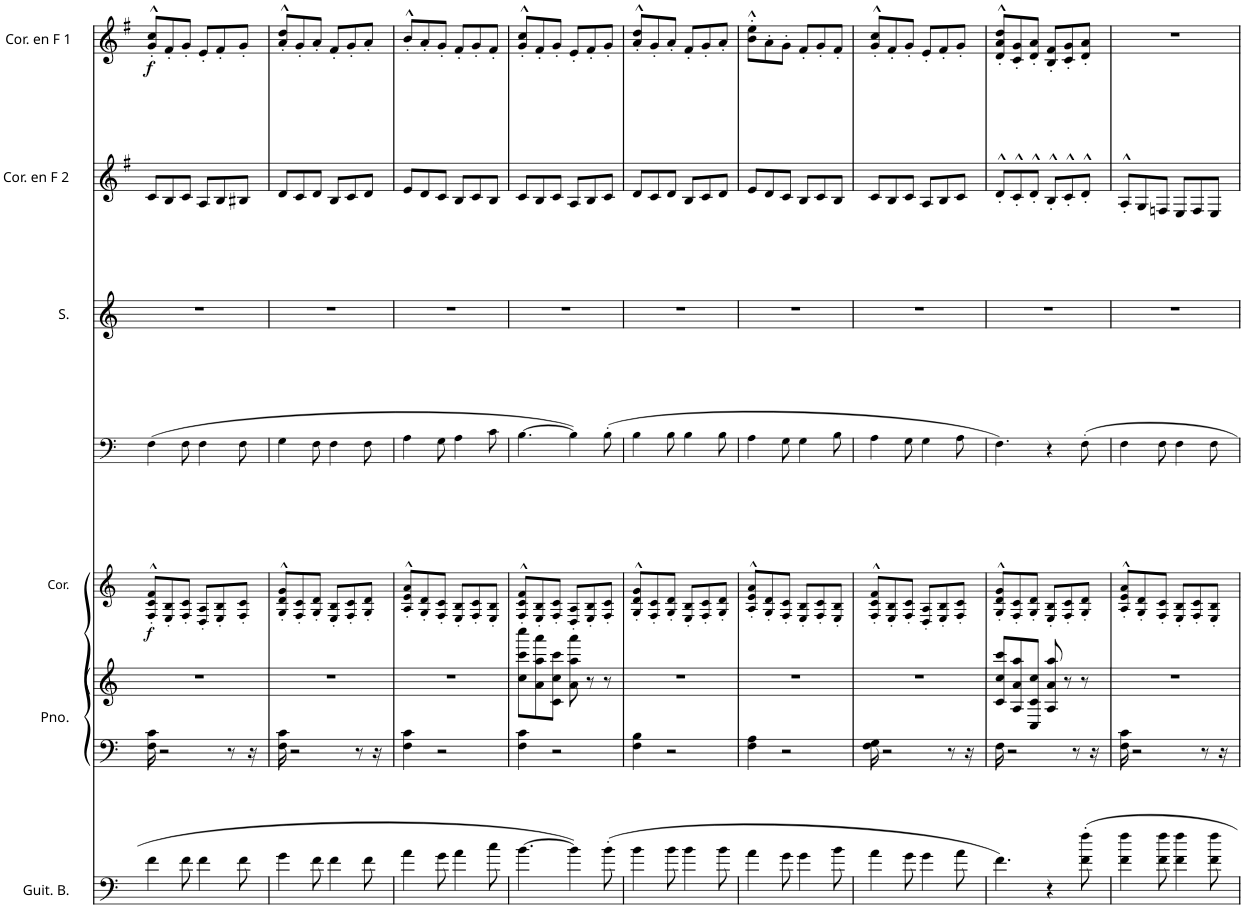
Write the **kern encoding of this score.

**kern	**kern	**kern	**kern	**dynam	**kern	**kern	**kern	**kern	**dynam
*part7	*part6	*part6	*part5	*part5	*part4	*part3	*part2	*part1	*part1
*staff8	*staff7	*staff6	*staff5	*staff5	*staff4	*staff3	*staff2	*staff1	*staff1
*I"Bajo eléctrico	*I"Piano	*	*I"Trompa	*	*I"Banjo	*I"Soprano	*I"Trompa en F 2	*I"Trompa en F 1	*
*	*I'Pno.	*	*	*	*I'Bjo	*I'S.	*	*	*
!!LO:PB:g=z
*clefF4	*clefF4	*clefG2	*clefG2	*	*clefF4	*clefG2	*clefG2	*clefG2	*
*Trd7c12	*	*	*Trd4c7	*	*Trd7c12	*	*Trd4c7	*Trd4c7	*
*k[]	*k[]	*k[]	*k[]	*	*k[]	*k[]	*k[f#]	*k[f#]	*
*M6/8	*M6/8	*M6/8	*M6/8	*	*M6/8	*M6/8	*M6/8	*M6/8	*
=18	=18	=18	=18	=18	=18	=18	=18	=18	=18
!	!	!	!	!LO:DY:b	!	!	!	!	!LO:DY:b
4f\	16F\ 16c\	2.r	8F/'^^ 8c/'^^ 8f/'^^L	f	(4F\	2.r	8c/L	8g/'^^ 8cc/'^^L	f
.	2r	.	.	.	.	.	.	.	.
.	.	.	8E/' 8B/'	.	.	.	8B/	8f#'/	.
8f\	.	.	8F/' 8c/'J	.	8F\	.	8c/J	8g'/J	.
4f\	.	.	8D/' 8A/'L	.	4F\	.	8A/L	8e'/L	.
.	.	.	8E/' 8B/'	.	.	.	8B/	8f#'/	.
.	8r	.	.	.	.	.	.	.	.
8f\	.	.	8F/' 8c/'J	.	8F\	.	8B#X/J	8g'/J	.
.	16r	.	.	.	.	.	.	.	.
=19	=19	=19	=19	=19	=19	=19	=19	=19	=19
4g\	16F\ 16c\	2.r	8G/'^^ 8d/'^^ 8g/'^^L	.	4G\	2.r	8d/L	8a/'^^ 8dd/'^^L	.
.	2r	.	.	.	.	.	.	.	.
.	.	.	8F/' 8c/'	.	.	.	8c/	8g'/	.
8f\	.	.	8G/' 8d/'J	.	8F\	.	8d/J	8a'/J	.
4f\	.	.	8E/' 8B/'L	.	4F\	.	8B/L	8f#'/L	.
.	.	.	8F/' 8c/'	.	.	.	8c/	8g'/	.
.	8r	.	.	.	.	.	.	.	.
8f\	.	.	8G/' 8d/'J	.	8F\	.	8d/J	8a'/J	.
.	16r	.	.	.	.	.	.	.	.
=20	=20	=20	=20	=20	=20	=20	=20	=20	=20
4a\	4F\ 4c\	2.r	8A/'^^ 8e/'^^ 8a/'^^L	.	4A\	2.r	8e/L	8b'^^/L	.
.	.	.	8G/' 8d/'	.	.	.	8d/	8a'/	.
8g\	2r	.	8F/' 8c/'J	.	8G\	.	8c/J	8g'/J	.
4a\	.	.	8E/' 8B/'L	.	4A\	.	8B/L	8f#'/L	.
.	.	.	8F/' 8c/'	.	.	.	8c/	8g'/	.
8cc\	.	.	8E/' 8B/'J	.	8c\	.	8B/J	8f#'/J	.
=21	=21	=21	=21	=21	=21	=21	=21	=21	=21
[4.b\	4F\ 4c\	8cc\ 8ccc\ 8cccc\L	8F/'^^ 8c/'^^ 8f/'^^L	.	[4.B\	2.r	8c/L	8g/'^^ 8cc/'^^L	.
.	.	8a\ 8aa\ 8aaa\	8E/' 8B/'	.	.	.	8B/	8f#'/	.
.	2r	8c\ 8cc\ 8ccc\J	8F/' 8c/'J	.	.	.	8c/J	8g'/J	.
4b\]	.	8a\ 8aa\ 8aaa\	8D/' 8A/'L	.	4B\])	.	8A/L	8e'/L	.
.	.	8r	8E/' 8B/'	.	.	.	8B/	8f#'/	.
(8b'\	.	8r	8F/' 8c/'J	.	(8B'\	.	8c/J	8g'/J	.
=22	=22	=22	=22	=22	=22	=22	=22	=22	=22
4b\	4F\ 4B\	2.r	8G/'^^ 8d/'^^ 8g/'^^L	.	4B\	2.r	8d/L	8a/'^^ 8dd/'^^L	.
.	.	.	8F/' 8c/'	.	.	.	8c/	8g'/	.
8b\	2r	.	8G/' 8d/'J	.	8B\	.	8d/J	8a'/J	.
4b\	.	.	8E/' 8B/'L	.	4B\	.	8B/L	8f#'/L	.
.	.	.	8F/' 8c/'	.	.	.	8c/	8g'/	.
8b\	.	.	8G/' 8d/'J	.	8B\	.	8d/J	8a'/J	.
=23	=23	=23	=23	=23	=23	=23	=23	=23	=23
4a\	4F\ 4A\	2.r	8A/'^^ 8e/'^^ 8a/'^^L	.	4A\	2.r	8e/L	8b\'^^ 8ee\'^^L	.
.	.	.	8G/' 8d/'	.	.	.	8d/	8a'\	.
8g\	2r	.	8F/' 8c/'J	.	8G\	.	8c/J	8g'\J	.
4g\	.	.	8E/' 8B/'L	.	4G\	.	8B/L	8f#'/L	.
.	.	.	8F/' 8c/'	.	.	.	8c/	8g'/	.
8b\	.	.	8E/' 8B/'J	.	8B\	.	8B/J	8f#'/J	.
=24	=24	=24	=24	=24	=24	=24	=24	=24	=24
4a\	16F\ 16G\	2.r	8F/'^^ 8c/'^^ 8f/'^^L	.	4A\	2.r	8c/L	8g/'^^ 8cc/'^^L	.
.	2r	.	.	.	.	.	.	.	.
.	.	.	8E/' 8B/'	.	.	.	8B/	8f#'/	.
8g\	.	.	8F/' 8c/'J	.	8G\	.	8c/J	8g'/J	.
4g\	.	.	8D/' 8A/'L	.	4G\	.	8A/L	8e'/L	.
.	.	.	8E/' 8B/'	.	.	.	8B/	8f#'/	.
.	8r	.	.	.	.	.	.	.	.
8a\	.	.	8F/' 8c/'J	.	8A\	.	8c/J	8g'/J	.
.	16r	.	.	.	.	.	.	.	.
=25	=25	=25	=25	=25	=25	=25	=25	=25	=25
4.f\)	16F\	8c/ 8cc/ 8ccc/L	8G/'^^ 8d/'^^ 8g/'^^L	.	4.F\)	2.r	8d'^^/L	8d/'^^ 8a/'^^ 8dd/'^^L	.
.	2r	.	.	.	.	.	.	.	.
.	.	8A/ 8a/ 8aa/	8F/' 8c/'	.	.	.	8c'^^/	8c/' 8g/'	.
.	.	8C/ 8c/ 8cc/J	8G/' 8d/'J	.	.	.	8d'^^/J	8d/' 8a/'J	.
4r	.	8A/ 8a/ 8aa/	8E/' 8B/'L	.	4r	.	8B'^^/L	8B/' 8f#/'L	.
.	.	8r	8F/' 8c/'	.	.	.	8c'^^/	8c/' 8g/'	.
.	8r	.	.	.	.	.	.	.	.
8f\' 8ff\'	.	8r	8G/' 8d/'J	.	8F'\	.	8d'^^/J	8d/' 8a/'J	.
.	16r	.	.	.	.	.	.	.	.
=26	=26	=26	=26	=26	=26	=26	=26	=26	=26
4f\ 4ff\	16F\ 16c\	2.r	8A/'^^ 8e/'^^ 8a/'^^L	.	4F\	2.r	8A'^^/L	2.r	.
.	2r	.	.	.	.	.	.	.	.
.	.	.	8G/' 8d/'	.	.	.	8G/	.	.
8f\ 8ff\	.	.	8F/' 8c/'J	.	8F\	.	8Fn/J	.	.
4f\ 4ff\	.	.	8E/' 8B/'L	.	4F\	.	8E/L	.	.
.	.	.	8F/' 8c/'	.	.	.	8F/	.	.
.	8r	.	.	.	.	.	.	.	.
8f\ 8ff\	.	.	8E/' 8B/'J	.	8F\	.	8E/J	.	.
.	16r	.	.	.	.	.	.	.	.
=	=	=	=	=	=	=	=	=	=
*-	*-	*-	*-	*-	*-	*-	*-	*-	*-
